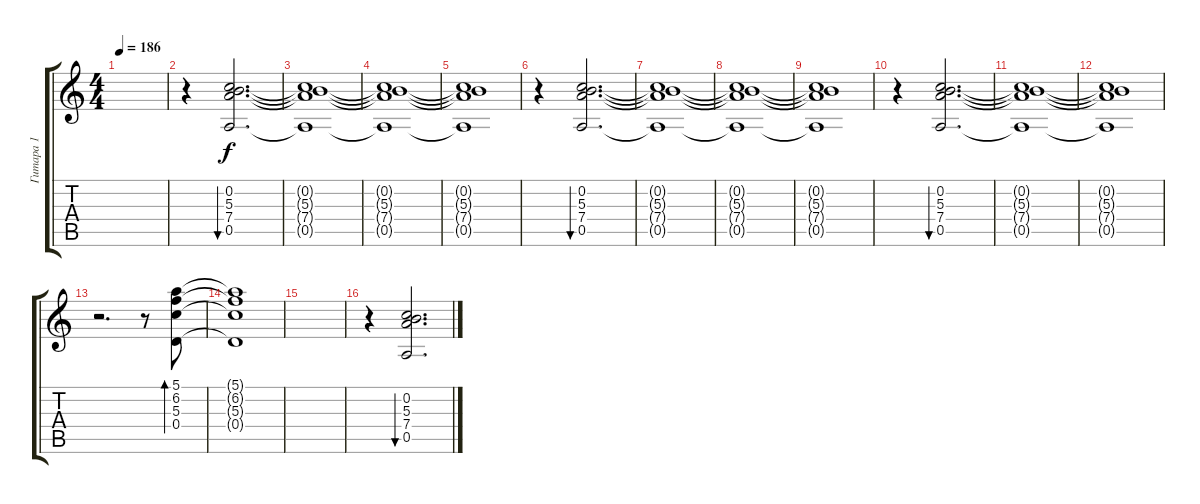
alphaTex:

\track ("Гитара 1" "Гитара 1") {instrument distortionguitar}
\staff {score tabs}
\tuning (E4 B3 G3 D3 A2 E2) {hide}
\ts (4 4)
\tempo 186
\clef g2
\ks aminor
|
r.4{instrument electricguitarclean} (0.2 5.3 7.4 0.5).2{d bu 240} |
(0.2{t} 5.3{t} 7.4{t} 0.5{t}).1 |
(0.2{t} 5.3{t} 7.4{t} 0.5{t}).1 |
(0.2{t} 5.3{t} 7.4{t} 0.5{t}).1 |
r.4 (0.2 5.3 7.4 0.5).2{d bu 240} |
(0.2{t} 5.3{t} 7.4{t} 0.5{t}).1 |
(0.2{t} 5.3{t} 7.4{t} 0.5{t}).1 |
(0.2{t} 5.3{t} 7.4{t} 0.5{t}).1 |
r.4 (0.2 5.3 7.4 0.5).2{d bu 240} |
(0.2{t} 5.3{t} 7.4{t} 0.5{t}).1 |
(0.2{t} 5.3{t} 7.4{t} 0.5{t}).1 |
r.2{d} r.8 (5.1 6.2 5.3 0.4).8{bd 240} |
(5.1{t} 6.2{t} 5.3{t} 0.4{t}).1 |
|
r.4 (0.2 5.3 7.4 0.5).2{d bu 240}
